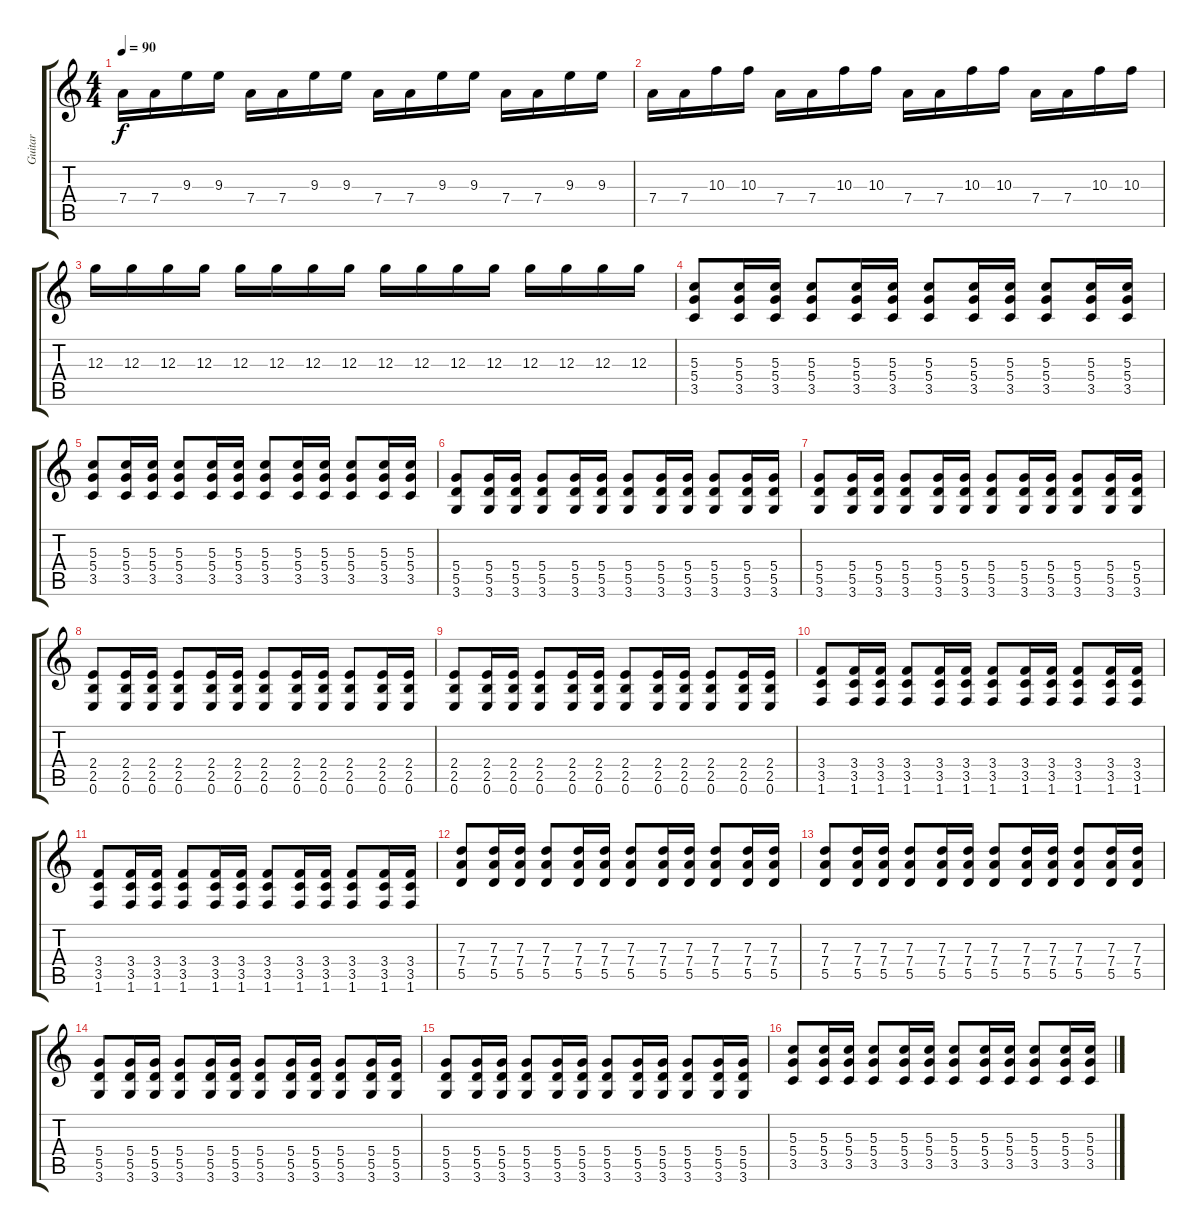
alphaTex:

\track ("Guitar" "Guitar") {instrument distortionguitar}
\staff {score tabs}
\tuning (E4 B3 G3 D3 A2 E2) {hide}
\ts (4 4)
\tempo 90
\clef g2
\ks c
7.4.16{dy f} 7.4.16 9.3.16 9.3.16 7.4.16 7.4.16 9.3.16 9.3.16 7.4.16 7.4.16 9.3.16 9.3.16 7.4.16 7.4.16 9.3.16 9.3.16 |
7.4.16 7.4.16 10.3.16 10.3.16 7.4.16 7.4.16 10.3.16 10.3.16 7.4.16 7.4.16 10.3.16 10.3.16 7.4.16 7.4.16 10.3.16 10.3.16 |
12.3.16 12.3.16 12.3.16 12.3.16 12.3.16 12.3.16 12.3.16 12.3.16 12.3.16 12.3.16 12.3.16 12.3.16 12.3.16 12.3.16 12.3.16 12.3.16 |
(5.3 5.4 3.5).8{volume 16} (5.3 5.4 3.5).16 (5.3 5.4 3.5).16 (5.3 5.4 3.5).8 (5.3 5.4 3.5).16 (5.3 5.4 3.5).16 (5.3 5.4 3.5).8 (5.3 5.4 3.5).16 (5.3 5.4 3.5).16 (5.3 5.4 3.5).8 (5.3 5.4 3.5).16 (5.3 5.4 3.5).16 |
(5.3 5.4 3.5).8 (5.3 5.4 3.5).16 (5.3 5.4 3.5).16 (5.3 5.4 3.5).8 (5.3 5.4 3.5).16 (5.3 5.4 3.5).16 (5.3 5.4 3.5).8 (5.3 5.4 3.5).16 (5.3 5.4 3.5).16 (5.3 5.4 3.5).8 (5.3 5.4 3.5).16 (5.3 5.4 3.5).16 |
(5.4 5.5 3.6).8 (5.4 5.5 3.6).16 (5.4 5.5 3.6).16 (5.4 5.5 3.6).8 (5.4 5.5 3.6).16 (5.4 5.5 3.6).16 (5.4 5.5 3.6).8 (5.4 5.5 3.6).16 (5.4 5.5 3.6).16 (5.4 5.5 3.6).8 (5.4 5.5 3.6).16 (5.4 5.5 3.6).16 |
(5.4 5.5 3.6).8 (5.4 5.5 3.6).16 (5.4 5.5 3.6).16 (5.4 5.5 3.6).8 (5.4 5.5 3.6).16 (5.4 5.5 3.6).16 (5.4 5.5 3.6).8 (5.4 5.5 3.6).16 (5.4 5.5 3.6).16 (5.4 5.5 3.6).8 (5.4 5.5 3.6).16 (5.4 5.5 3.6).16 |
(2.4 2.5 0.6).8 (2.4 2.5 0.6).16 (2.4 2.5 0.6).16 (2.4 2.5 0.6).8 (2.4 2.5 0.6).16 (2.4 2.5 0.6).16 (2.4 2.5 0.6).8 (2.4 2.5 0.6).16 (2.4 2.5 0.6).16 (2.4 2.5 0.6).8 (2.4 2.5 0.6).16 (2.4 2.5 0.6).16 |
(2.4 2.5 0.6).8 (2.4 2.5 0.6).16 (2.4 2.5 0.6).16 (2.4 2.5 0.6).8 (2.4 2.5 0.6).16 (2.4 2.5 0.6).16 (2.4 2.5 0.6).8 (2.4 2.5 0.6).16 (2.4 2.5 0.6).16 (2.4 2.5 0.6).8 (2.4 2.5 0.6).16 (2.4 2.5 0.6).16 |
(3.4 3.5 1.6).8 (3.4 3.5 1.6).16 (3.4 3.5 1.6).16 (3.4 3.5 1.6).8 (3.4 3.5 1.6).16 (3.4 3.5 1.6).16 (3.4 3.5 1.6).8 (3.4 3.5 1.6).16 (3.4 3.5 1.6).16 (3.4 3.5 1.6).8 (3.4 3.5 1.6).16 (3.4 3.5 1.6).16 |
(3.4 3.5 1.6).8 (3.4 3.5 1.6).16 (3.4 3.5 1.6).16 (3.4 3.5 1.6).8 (3.4 3.5 1.6).16 (3.4 3.5 1.6).16 (3.4 3.5 1.6).8 (3.4 3.5 1.6).16 (3.4 3.5 1.6).16 (3.4 3.5 1.6).8 (3.4 3.5 1.6).16 (3.4 3.5 1.6).16 |
(7.3 7.4 5.5).8 (7.3 7.4 5.5).16 (7.3 7.4 5.5).16 (7.3 7.4 5.5).8 (7.3 7.4 5.5).16 (7.3 7.4 5.5).16 (7.3 7.4 5.5).8 (7.3 7.4 5.5).16 (7.3 7.4 5.5).16 (7.3 7.4 5.5).8 (7.3 7.4 5.5).16 (7.3 7.4 5.5).16 |
(7.3 7.4 5.5).8 (7.3 7.4 5.5).16 (7.3 7.4 5.5).16 (7.3 7.4 5.5).8 (7.3 7.4 5.5).16 (7.3 7.4 5.5).16 (7.3 7.4 5.5).8 (7.3 7.4 5.5).16 (7.3 7.4 5.5).16 (7.3 7.4 5.5).8 (7.3 7.4 5.5).16 (7.3 7.4 5.5).16 |
(5.4 5.5 3.6).8 (5.4 5.5 3.6).16 (5.4 5.5 3.6).16 (5.4 5.5 3.6).8 (5.4 5.5 3.6).16 (5.4 5.5 3.6).16 (5.4 5.5 3.6).8 (5.4 5.5 3.6).16 (5.4 5.5 3.6).16 (5.4 5.5 3.6).8 (5.4 5.5 3.6).16 (5.4 5.5 3.6).16 |
(5.4 5.5 3.6).8 (5.4 5.5 3.6).16 (5.4 5.5 3.6).16 (5.4 5.5 3.6).8 (5.4 5.5 3.6).16 (5.4 5.5 3.6).16 (5.4 5.5 3.6).8 (5.4 5.5 3.6).16 (5.4 5.5 3.6).16 (5.4 5.5 3.6).8 (5.4 5.5 3.6).16 (5.4 5.5 3.6).16 |
(5.3 5.4 3.5).8{volume 16} (5.3 5.4 3.5).16 (5.3 5.4 3.5).16 (5.3 5.4 3.5).8 (5.3 5.4 3.5).16 (5.3 5.4 3.5).16 (5.3 5.4 3.5).8 (5.3 5.4 3.5).16 (5.3 5.4 3.5).16 (5.3 5.4 3.5).8 (5.3 5.4 3.5).16 (5.3 5.4 3.5).16
